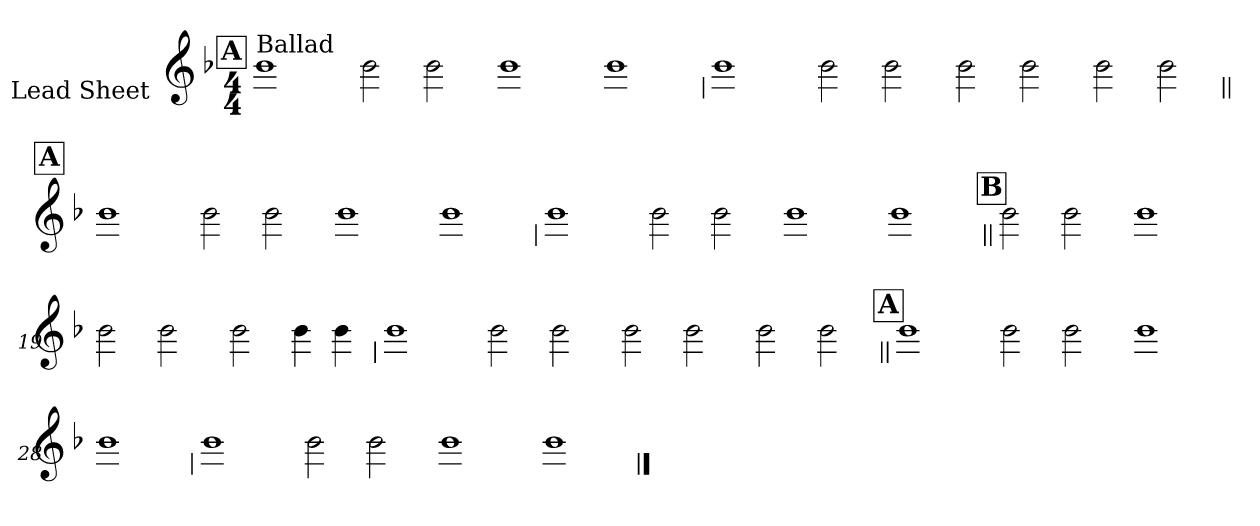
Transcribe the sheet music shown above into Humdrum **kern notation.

**kern
*part1
*staff1
*I"Lead Sheet
*stria0
*clefG2
*k[b-]
*F:
*M4/4
!!LO:REH:place=s1:a:t=A
=1||
!LO:TX:a:t=Ballad
1b-
=2-
2b-
2b-
=3-
1b-
=4-
1b-
!!LO:LB:g=z
=5
1b-
=6-
2b-
2b-
=7-
2b-
2b-
=8-
2b-
2b-
!!LO:LB:g=z
!!LO:REH:place=s1:a:t=A
=9||
1b-
=10-
2b-
2b-
=11-
1b-
=12-
1b-
!!LO:LB:g=z
=13
1b-
=14-
2b-
2b-
=15-
1b-
=16-
1b-
!!LO:LB:g=z
!!LO:REH:place=s1:a:t=B
=17||
2b-
2b-
=18-
1b-
=19-
2b-
2b-
=20-
2b-
4b-
4b-
!!LO:LB:g=z
=21
1b-
=22-
2b-
2b-
=23-
2b-
2b-
=24-
2b-
2b-
!!LO:LB:g=z
!!LO:REH:place=s1:a:t=A
=25||
1b-
=26-
2b-
2b-
=27-
1b-
=28-
1b-
!!LO:LB:g=z
=29
1b-
=30-
2b-
2b-
=31-
1b-
=32-
1b-
==
*-
